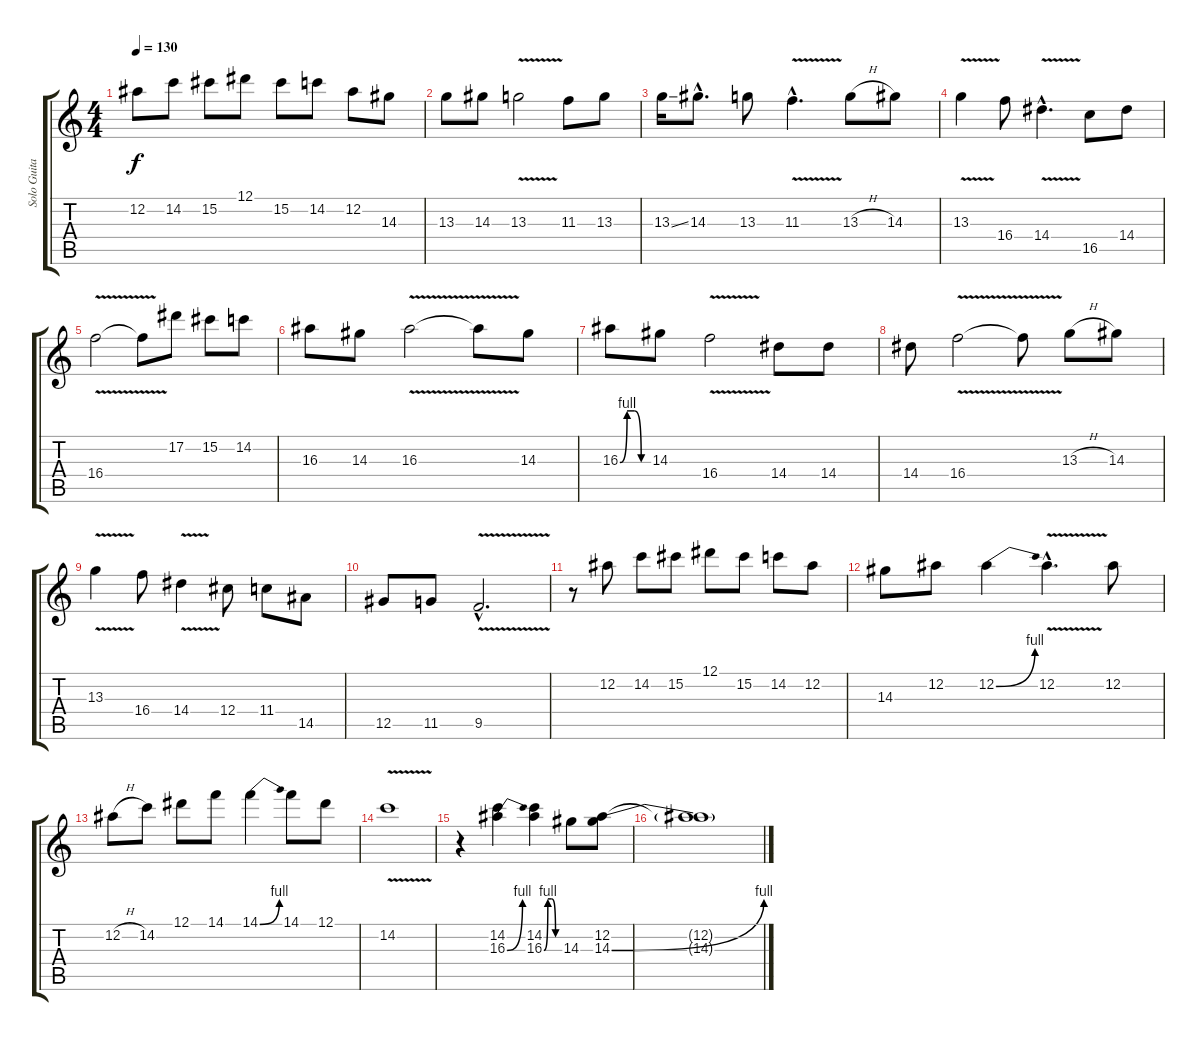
\track ("Solo Guitar" "Solo Guita") {instrument distortionguitar}
\staff {score tabs}
\tuning (Eb4 Bb3 Gb3 Db3 Ab2 Eb2) {hide}
\ts (4 4)
\tempo 130
\clef g2
\ks c
12.2.8{dy f} 14.2.8 15.2.8 12.1.8 15.2.8 14.2.8 12.2.8 14.3.8 |
13.3.8 14.3.8 13.3{v}.2 11.3.8 13.3.8 |
13.3{ss}.16 14.3{hac}.8{d} 13.3.8 11.3{v hac}.4{d} 13.3{h}.8 14.3.8 |
13.3{v}.4 16.4.8 14.4{v hac}.4{d} 16.5.8 14.4.8 |
16.4{v}.2 16.4{t}.8 17.2.8 15.2.8 14.2.8 |
16.3.8 14.3.8 16.3{v}.2 16.3{t}.8 14.3.8 |
16.3{be (custom 0 0 15 4 30 4 45 0 60 0)}.8 14.3.8 16.4{v}.2 14.4.8 14.4.8 |
14.4.8 16.4{v}.2 16.4{t}.8 13.3{h}.8 14.3.8 |
13.3{v}.4 16.4.8 14.4{v}.4 12.4.8 11.4.8 14.5.8 |
12.5.8 11.5.8 9.5{v hac}.2{d} |
r.8 12.2.8 14.2.8 15.2.8 12.1.8 15.2.8 14.2.8 12.2.8 |
14.3.8 12.2.8 12.2{be (bend 0 0 60 4)}.4 12.2{v hac}.4{d} 12.2.8 |
12.2{h}.8 14.2.8 12.1.8 14.1.8 14.1{be (bend 0 0 60 4)}.4 14.1.8 12.1.8 |
14.2{v}.1 |
r.4 (14.2 16.3{be (bend 0 0 60 4)}).4 (14.2 16.3{be (custom 0 0 15 4 30 4 45 0 60 0)}).4 14.3.8 (12.2 14.3{be (bend 0 0 60 4)}).8 |
(12.2{t} 14.3{t}).1
